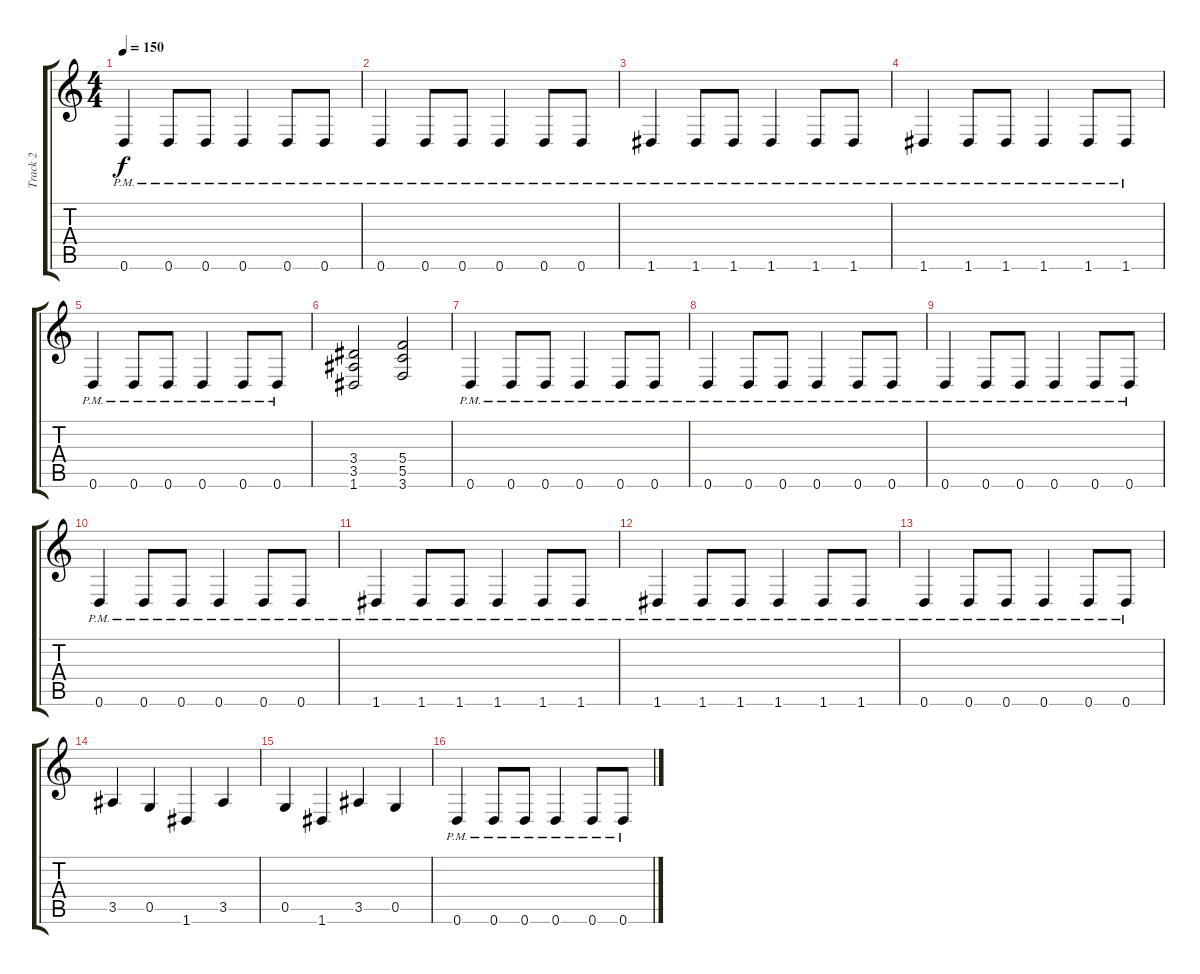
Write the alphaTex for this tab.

\track ("Track 2" "Track 2") {instrument distortionguitar}
\staff {score tabs}
\tuning (D4 A3 F3 C3 G2 D2) {hide}
\ts (4 4)
\tempo 150
\clef g2
\ks c
0.6{pm}.4{dy f} 0.6{pm}.8 0.6{pm}.8 0.6{pm}.4 0.6{pm}.8 0.6{pm}.8 |
0.6{pm}.4 0.6{pm}.8 0.6{pm}.8 0.6{pm}.4 0.6{pm}.8 0.6{pm}.8 |
1.6{pm}.4 1.6{pm}.8 1.6{pm}.8 1.6{pm}.4 1.6{pm}.8 1.6{pm}.8 |
1.6{pm}.4 1.6{pm}.8 1.6{pm}.8 1.6{pm}.4 1.6{pm}.8 1.6{pm}.8 |
0.6{pm}.4 0.6{pm}.8 0.6{pm}.8 0.6{pm}.4 0.6{pm}.8 0.6{pm}.8 |
(3.4 3.5 1.6).2 (5.4 5.5 3.6).2 |
0.6{pm}.4 0.6{pm}.8 0.6{pm}.8 0.6{pm}.4 0.6{pm}.8 0.6{pm}.8 |
0.6{pm}.4 0.6{pm}.8 0.6{pm}.8 0.6{pm}.4 0.6{pm}.8 0.6{pm}.8 |
0.6{pm}.4 0.6{pm}.8 0.6{pm}.8 0.6{pm}.4 0.6{pm}.8 0.6{pm}.8 |
0.6{pm}.4 0.6{pm}.8 0.6{pm}.8 0.6{pm}.4 0.6{pm}.8 0.6{pm}.8 |
1.6{pm}.4 1.6{pm}.8 1.6{pm}.8 1.6{pm}.4 1.6{pm}.8 1.6{pm}.8 |
1.6{pm}.4 1.6{pm}.8 1.6{pm}.8 1.6{pm}.4 1.6{pm}.8 1.6{pm}.8 |
0.6{pm}.4 0.6{pm}.8 0.6{pm}.8 0.6{pm}.4 0.6{pm}.8 0.6{pm}.8 |
3.5.4 0.5.4 1.6.4 3.5.4 |
0.5.4 1.6.4 3.5.4 0.5.4 |
0.6{pm}.4 0.6{pm}.8 0.6{pm}.8 0.6{pm}.4 0.6{pm}.8 0.6{pm}.8
